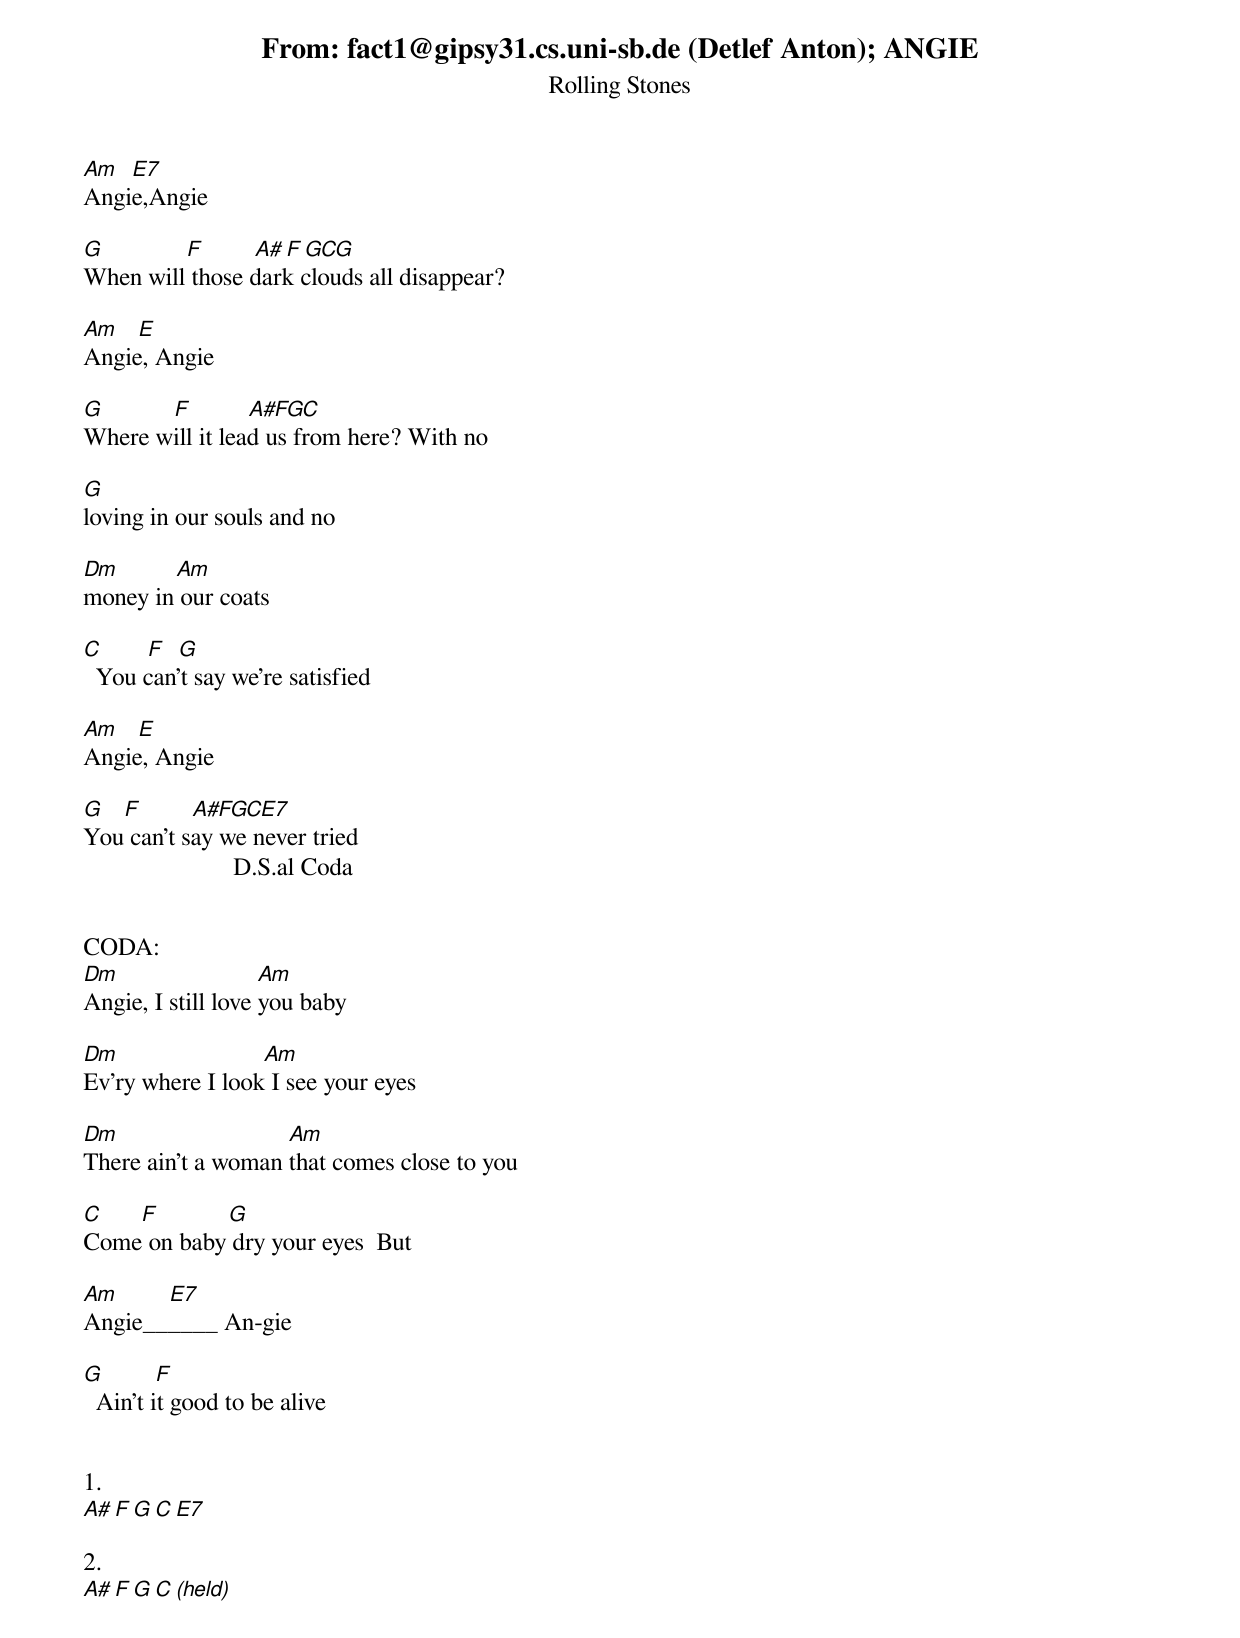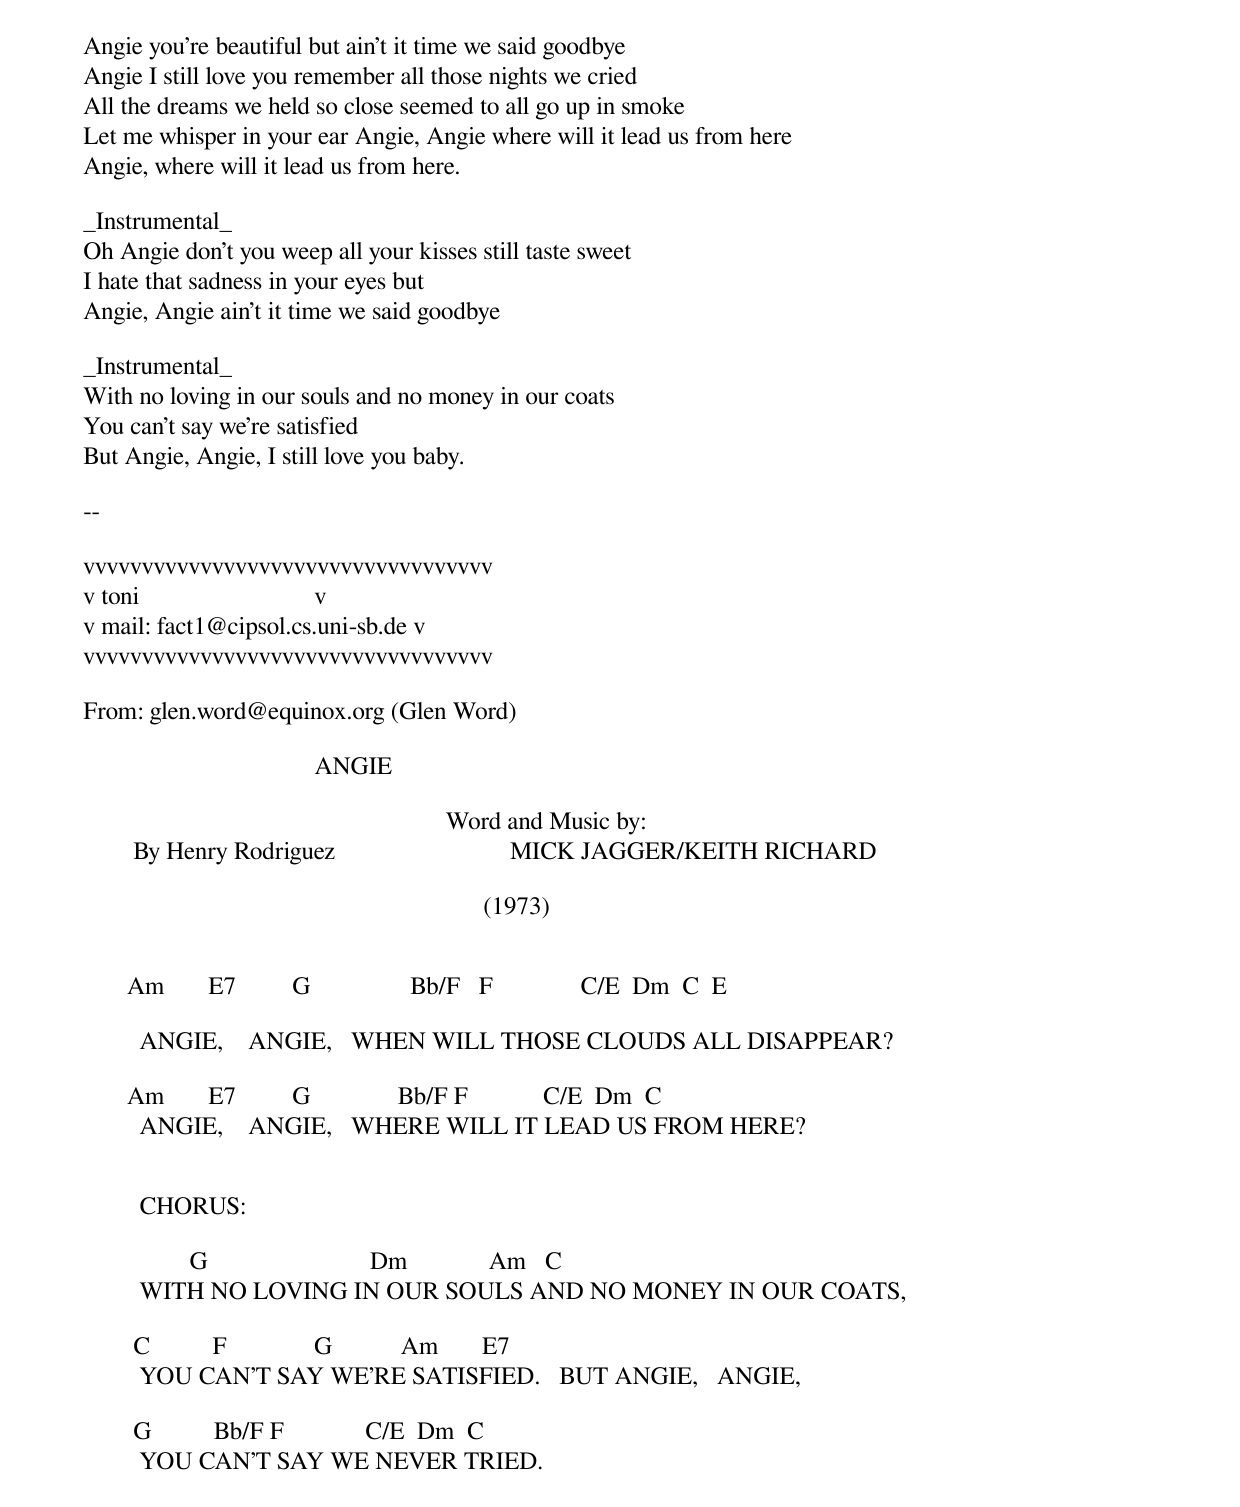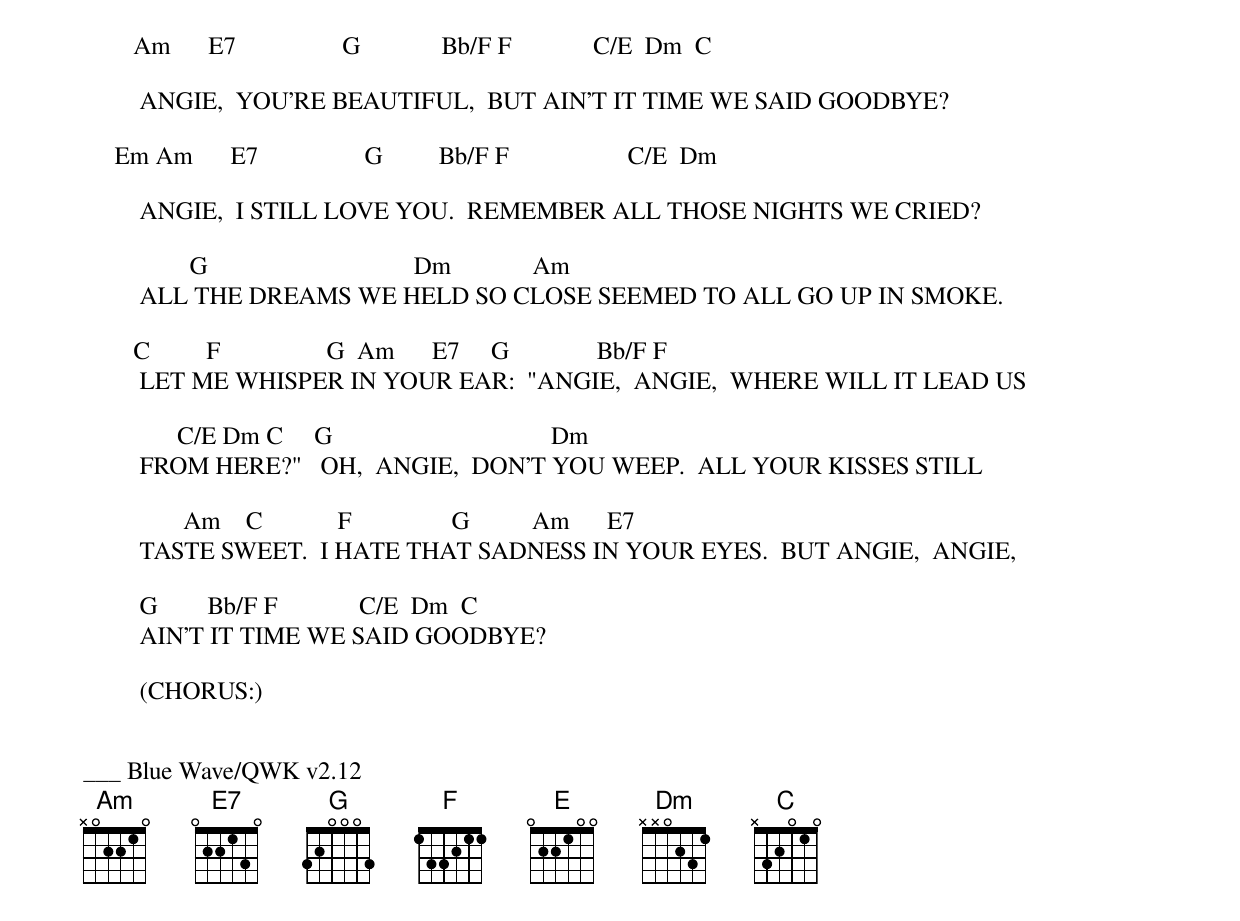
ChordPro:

From: fact1@gipsy31.cs.uni-sb.de (Detlef Anton)

{title:ANGIE}
{st:Rolling Stones}

[Am]  [E7]
Angie,Angie

[G]             [F]	       [A# F GCG]
When will those dark clouds all disappear?

[Am]   [E]
Angie, Angie

[G]           [F]         [A#FGC ]
Where will it lead us from here? With no

[G]
loving in our souls and no

[Dm]         [Am]
money in our coats

[C]       [F]		[G]
  You can't say we're satisfied

[Am]   [E]
Angie, Angie

[G]	  [F]	       [A#FGCE7]
You can't say we never tried
                        D.S.al Coda


CODA:
[Dm]                      [Am]
Angie, I still love you baby

[Dm]                       [Am]
Ev'ry where I look I see your eyes

[Dm]                           [Am]
There ain't a woman that comes close to you

[C]      [F]           [G]
Come on baby dry your eyes  But

[Am]        [E7]
Angie______ An-gie

[G]        [F]
  Ain't it good to be alive


1.
[A# F G C E7]

2.
[A# F G C (held)]


Angie you're beautiful but ain't it time we said goodbye
Angie I still love you remember all those nights we cried
All the dreams we held so close seemed to all go up in smoke
Let me whisper in your ear Angie, Angie where will it lead us from here
Angie, where will it lead us from here.

_Instrumental_
Oh Angie don't you weep all your kisses still taste sweet
I hate that sadness in your eyes but
Angie, Angie ain't it time we said goodbye

_Instrumental_
With no loving in our souls and no money in our coats
You can't say we're satisfied
But Angie, Angie, I still love you baby.

--

vvvvvvvvvvvvvvvvvvvvvvvvvvvvvvvvvvv
v toni                            v
v mail: fact1@cipsol.cs.uni-sb.de v
vvvvvvvvvvvvvvvvvvvvvvvvvvvvvvvvvvv

From: glen.word@equinox.org (Glen Word)

                                     ANGIE

                                                          Word and Music by:
        By Henry Rodriguez                            MICK JAGGER/KEITH RICHARD

                                                                (1973)


       Am       E7         G                Bb/F   F              C/E  Dm  C  E

         ANGIE,    ANGIE,   WHEN WILL THOSE CLOUDS ALL DISAPPEAR?

       Am       E7         G              Bb/F F            C/E  Dm  C
         ANGIE,    ANGIE,   WHERE WILL IT LEAD US FROM HERE?


         CHORUS:

                 G                          Dm             Am   C
         WITH NO LOVING IN OUR SOULS AND NO MONEY IN OUR COATS,

        C          F              G           Am       E7
         YOU CAN'T SAY WE'RE SATISFIED.   BUT ANGIE,   ANGIE,

        G          Bb/F F             C/E  Dm  C
         YOU CAN'T SAY WE NEVER TRIED.


        Am      E7                 G             Bb/F F             C/E  Dm  C

         ANGIE,  YOU'RE BEAUTIFUL,  BUT AIN'T IT TIME WE SAID GOODBYE?

     Em Am      E7                 G         Bb/F F                   C/E  Dm

         ANGIE,  I STILL LOVE YOU.  REMEMBER ALL THOSE NIGHTS WE CRIED?

                 G                                 Dm             Am
         ALL THE DREAMS WE HELD SO CLOSE SEEMED TO ALL GO UP IN SMOKE.

        C         F                 G  Am      E7     G              Bb/F F
         LET ME WHISPER IN YOUR EAR:  "ANGIE,  ANGIE,  WHERE WILL IT LEAD US

               C/E Dm C     G                                   Dm
         FROM HERE?"   OH,  ANGIE,  DON'T YOU WEEP.  ALL YOUR KISSES STILL

                Am    C            F                G          Am      E7
         TASTE SWEET.  I HATE THAT SADNESS IN YOUR EYES.  BUT ANGIE,  ANGIE,

         G        Bb/F F             C/E  Dm  C
         AIN'T IT TIME WE SAID GOODBYE?

         (CHORUS:)


___ Blue Wave/QWK v2.12
